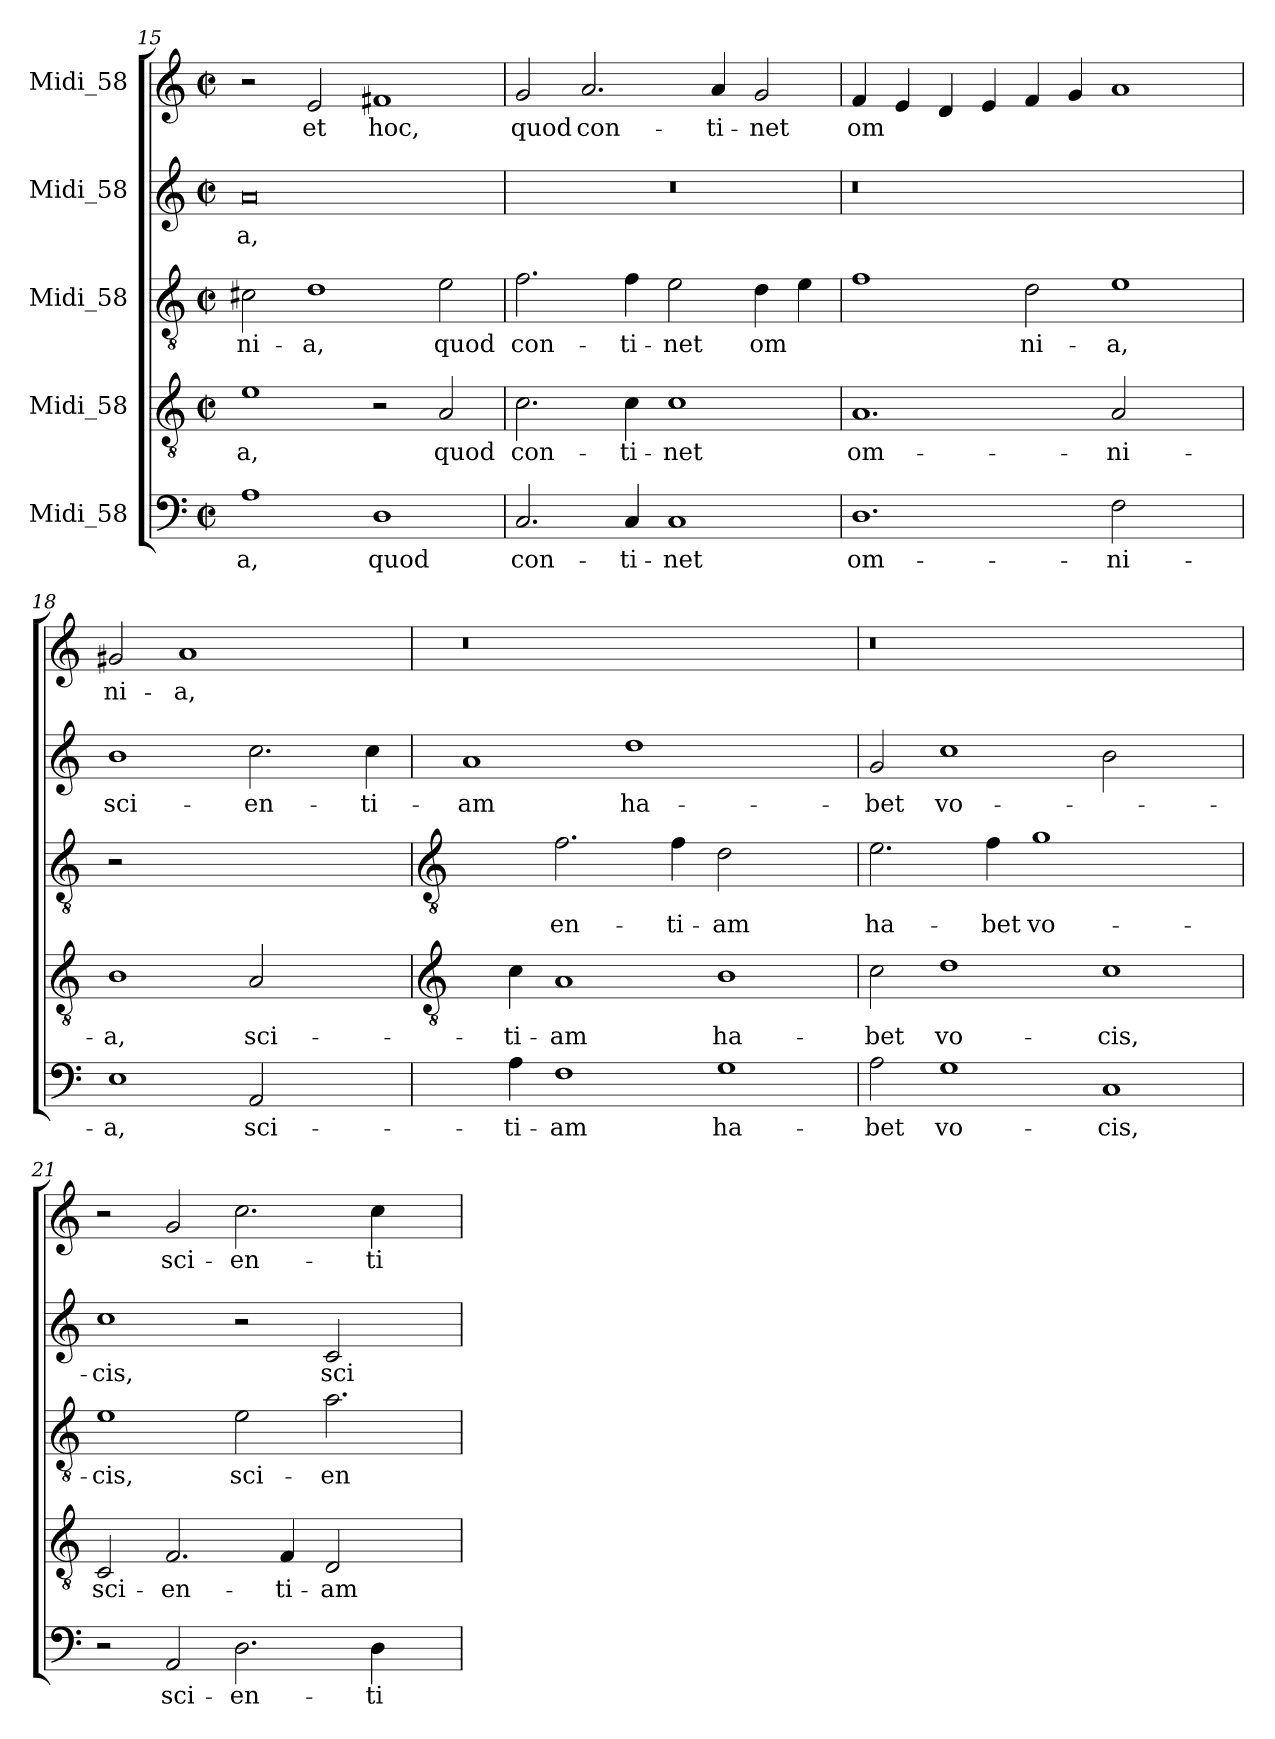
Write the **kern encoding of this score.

**kern	**text	**kern	**text	**kern	**text	**kern	**text	**kern	**text
*part5	*part5	*part4	*part4	*part3	*part3	*part2	*part2	*part1	*part1
*staff5	*staff5	*staff4	*staff4	*staff3	*staff3	*staff2	*staff2	*staff1	*staff1
*I"Midi_58	*	*I"Midi_58	*	*I"Midi_58	*	*I"Midi_58	*	*I"Midi_58	*
*clefF4	*	*clefGv2	*	*clefGv2	*	*clefG2	*	*clefG2	*
*k[]	*	*k[]	*	*k[]	*	*k[]	*	*k[]	*
*C:	*	*C:	*	*C:	*	*C:	*	*C:	*
*M4/2	*	*M4/2	*	*M4/2	*	*M4/2	*	*M4/2	*
*met(c|)	*	*met(c|)	*	*met(c|)	*	*met(c|)	*	*met(c|)	*
=15	=15	=15	=15	=15	=15	=15	=15	=15	=15
!	!LO:LY:b	!	!LO:LY:b	!	!LO:LY:b	!	!LO:LY:b	!	!
1A	-a,	1e	-a,	2c#X	ni-	0a	-a,	2r	.
!	!	!	!	!	!LO:LY:b	!	!	!	!LO:LY:b
.	.	.	.	1d	-a,	.	.	2e	et
!	!LO:LY:b	!	!	!	!	!	!	!	!LO:LY:b
1D	quod	2r	.	.	.	.	.	1f#X	hoc,
!	!	!	!LO:LY:b	!	!LO:LY:b	!	!	!	!
.	.	2A	quod	2e	quod	.	.	.	.
=16	=16	=16	=16	=16	=16	=16	=16	=16	=16
!	!LO:LY:b	!	!LO:LY:b	!	!LO:LY:b	!	!	!	!LO:LY:b
2.C	con-	2.c	con-	2.f	con-	0r	.	2g	quod
!	!	!	!	!	!	!	!	!	!LO:LY:b
.	.	.	.	.	.	.	.	2.a	con-
!	!LO:LY:b	!	!LO:LY:b	!	!LO:LY:b	!	!	!	!
4C	-ti-	4c	-ti-	4f	-ti-	.	.	.	.
!	!LO:LY:b	!	!LO:LY:b	!	!LO:LY:b	!	!	!	!
1C	-net	1c	-net	2e	-net	.	.	.	.
!	!	!	!	!	!	!	!	!	!LO:LY:b
.	.	.	.	.	.	.	.	4a	-ti-
!	!	!	!	!	!LO:LY:b	!	!	!	!LO:LY:b
.	.	.	.	4d	om	.	.	2g	-net
.	.	.	.	4e	.	.	.	.	.
=17	=17	=17	=17	=17	=17	=17	=17	=17	=17
!	!LO:LY:b	!	!LO:LY:b	!	!	!	!	!	!LO:LY:b
1.D	om-	1.A	om-	1f	.	0r	.	4f	om
.	.	.	.	.	.	.	.	4e	.
.	.	.	.	.	.	.	.	4d	.
.	.	.	.	.	.	.	.	4e	.
!	!	!	!	!	!LO:LY:b	!	!	!	!
.	.	.	.	2d	ni-	.	.	4f	.
.	.	.	.	.	.	.	.	4g	.
!	!LO:LY:b	!	!LO:LY:b	!	!LO:LY:b	!	!	!	!
2F	-ni-	2A	-ni-	1e	-a,	.	.	1a	.
2ryy	.	2ryy	.	.	.	2ryy	.	.	.
=18	=18	=18	=18	=18	=18	=18	=18	=18	=18
!	!LO:LY:b	!	!LO:LY:b	!	!	!	!LO:LY:b	!	!LO:LY:b
1E	-a,	1B	-a,	2r	.	1b	sci-	2g#X	ni-
!	!	!	!	!	!LO:LY:b	!	!	!	!LO:LY:b
.	.	.	.	[2eyy	sci-	.	.	1a	-a,
!	!LO:LY:b	!	!LO:LY:b	!	!	!	!LO:LY:b	!	!
2AA	sci-	2A	sci-	1ryy	.	2.cc	-en-	.	.
!	!LO:LY:b	!	!LO:LY:b	!	!	!	!	!	!
[2Ayy	-en-	[2cyy	-en-	.	.	.	.	2ryy	.
!	!	!	!	!	!	!	!LO:LY:b	!	!
.	.	.	.	.	.	4cc	-ti-	.	.
!!LO:LB:g=z
=19	=19	=19	=19	=19	=19	=19	=19	=19	=19
*	*	*clefGv2	*	*clefGv2	*	*	*	*	*
!	!	!	!	!	!	!	!LO:LY:b	!	!
4Ayy]	.	4cyy]	.	2eyy]	.	1a	-am	0r	.
!	!LO:LY:b	!	!LO:LY:b	!	!	!	!	!	!
4A	-ti-	4c	-ti-	.	.	.	.	.	.
!	!LO:LY:b	!	!LO:LY:b	!	!LO:LY:b	!	!	!	!
1F	-am	1A	-am	2.f	-en-	.	.	.	.
!	!	!	!	!	!	!	!LO:LY:b	!	!
.	.	.	.	.	.	1dd	ha-	.	.
!	!	!	!	!	!LO:LY:b	!	!	!	!
.	.	.	.	4f	-ti-	.	.	.	.
!	!LO:LY:b	!	!LO:LY:b	!	!LO:LY:b	!	!	!	!
1G	ha-	1B	ha-	2d	-am	.	.	.	.
.	.	.	.	2ryy	.	2ryy	.	2ryy	.
=20	=20	=20	=20	=20	=20	=20	=20	=20	=20
!	!LO:LY:b	!	!LO:LY:b	!	!LO:LY:b	!	!LO:LY:b	!	!
2A	-bet	2c	-bet	2.e	ha-	2g	-bet	0r	.
!	!LO:LY:b	!	!LO:LY:b	!	!	!	!LO:LY:b	!	!
1G	vo-	1d	vo-	.	.	1cc	vo-	.	.
!	!	!	!	!	!LO:LY:b	!	!	!	!
.	.	.	.	4f	-bet	.	.	.	.
!	!	!	!	!	!LO:LY:b	!	!	!	!
.	.	.	.	1g	vo-	.	.	.	.
!	!LO:LY:b	!	!LO:LY:b	!	!	!	!	!	!
1C	-cis,	1c	-cis,	.	.	2b	.	.	.
.	.	.	.	2ryy	.	2ryy	.	2ryy	.
=21	=21	=21	=21	=21	=21	=21	=21	=21	=21
!	!	!	!LO:LY:b	!	!LO:LY:b	!	!LO:LY:b	!	!
2r	.	2C	sci-	1e	-cis,	1cc	-cis,	2r	.
!	!LO:LY:b	!	!LO:LY:b	!	!	!	!	!	!LO:LY:b
2AA	sci-	2.F	-en-	.	.	.	.	2g	sci-
!	!LO:LY:b	!	!	!	!LO:LY:b	!	!	!	!LO:LY:b
2.D	-en-	.	.	2e	sci-	2r	.	2.cc	-en-
!	!	!	!LO:LY:b	!	!	!	!	!	!
.	.	4F	-ti-	.	.	.	.	.	.
!	!	!	!LO:LY:b	!	!LO:LY:b	!	!LO:LY:b	!	!
.	.	2D	-am	2.a	-en-	2c	sci-	.	.
!	!LO:LY:b	!	!	!	!	!	!	!	!LO:LY:b
4D	-ti-	.	.	.	.	.	.	4cc	-ti-
4ryy	.	4ryy	.	.	.	4ryy	.	4ryy	.
=	=	=	=	=	=	=	=	=	=
*-	*-	*-	*-	*-	*-	*-	*-	*-	*-
